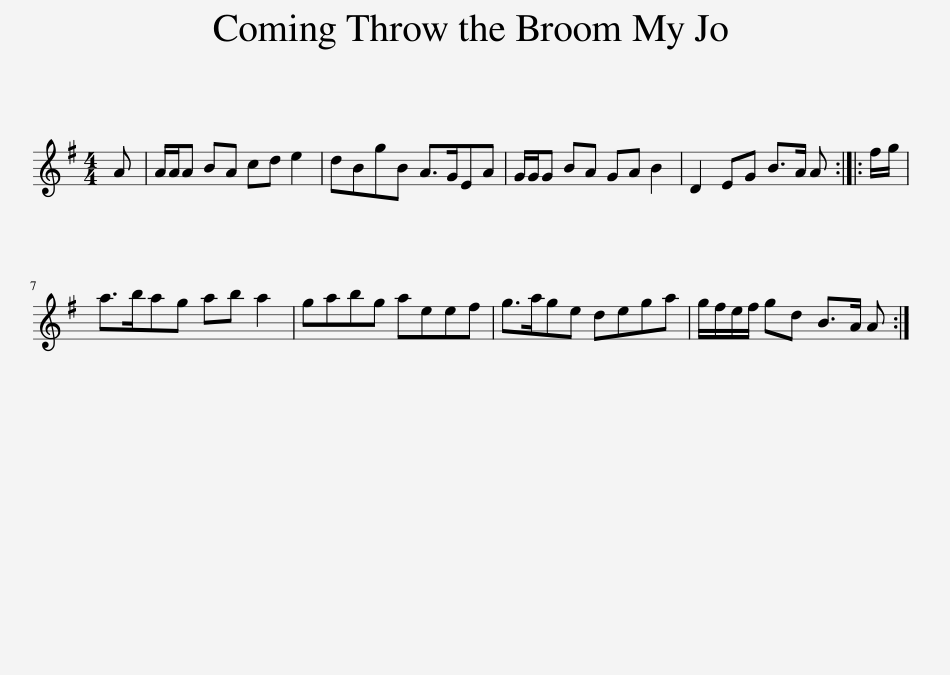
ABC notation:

X:1
L:1/8
M:4/4
I:linebreak $
K:G
V:1 treble
V:1
 A | A/A/A BA cd e2 | dBgB A>GEA | G/G/G BA GA B2 | D2 EG B>A A :: %5
 f/g/ |$ a>bag ab a2 | gabg aeef | g>age dega | g/f/e/f/ gd B>A A :| %10
